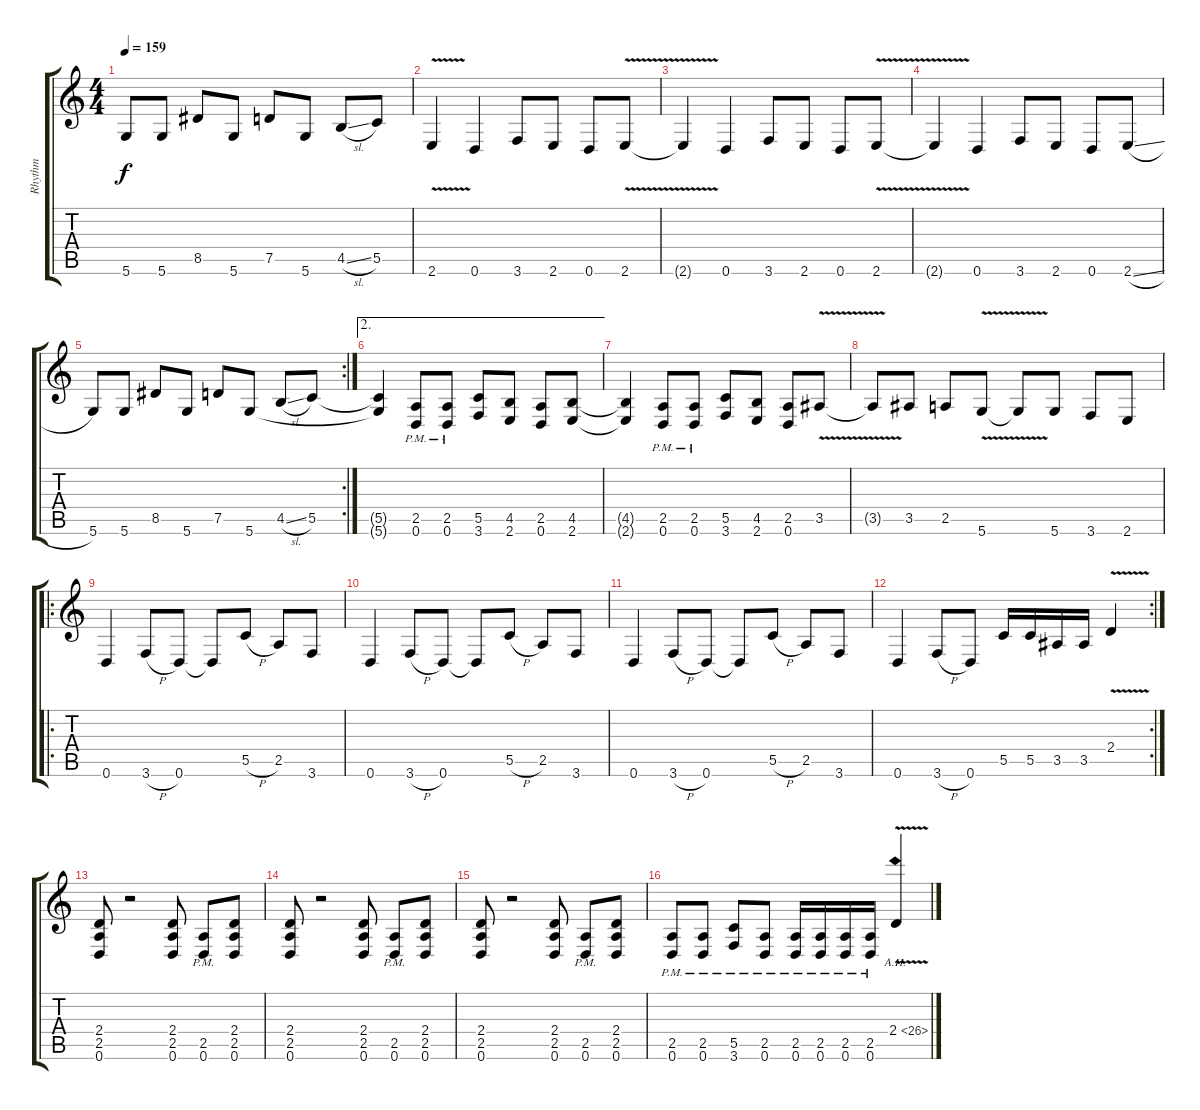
\track ("Rhythm" "Rhythm") {instrument electricguitarclean}
\staff {score tabs}
\tuning (D4 A3 F3 C3 G2 D2) {hide}
\ts (4 4)
\tempo 159
\clef g2
\ks c
5.6.8{dy f} 5.6.8 8.5.8 5.6.8 7.5.8 5.6.8 4.5{sl}.8 5.5.8 |
2.6{v}.4 0.6.4 3.6.8 2.6.8 0.6.8 2.6{v}.8 |
2.6{t}.4 0.6.4 3.6.8 2.6.8 0.6.8 2.6{v}.8 |
2.6{t}.4 0.6.4 3.6.8 2.6.8 0.6.8 2.6{sl}.8 |
\rc 2
5.6.8 5.6.8 8.5.8 5.6.8 7.5.8 5.6.8 4.5{sl}.8 5.5.8 |
\ae 2
(5.5{t} 5.6{t}).4 (2.5{pm} 0.6{pm}).8 (2.5{pm} 0.6{pm}).8 (5.5 3.6).8 (4.5 2.6).8 (2.5 0.6).8 (4.5 2.6).8 |
(4.5{t} 2.6{t}).4 (2.5{pm} 0.6{pm}).8 (2.5{pm} 0.6{pm}).8 (5.5 3.6).8 (4.5 2.6).8 (2.5 0.6).8 3.5{v}.8 |
3.5{t}.8 3.5.8 2.5.8 5.6{v}.8 5.6{t}.8 5.6.8 3.6.8 2.6.8 |
\ro
0.6.4 3.6{h}.8 0.6.8 0.6{t}.8 5.5{h}.8 2.5.8 3.6.8 |
0.6.4 3.6{h}.8 0.6.8 0.6{t}.8 5.5{h}.8 2.5.8 3.6.8 |
0.6.4 3.6{h}.8 0.6.8 0.6{t}.8 5.5{h}.8 2.5.8 3.6.8 |
\rc 2
0.6.4 3.6{h}.8 0.6.8 5.5.16 5.5.16 3.5.16 3.5.16 2.4{v}.4 |
(2.4 2.5 0.6).8 r.2 (2.4 2.5 0.6).8 (2.5{pm} 0.6{pm}).8 (2.4 2.5 0.6).8 |
(2.4 2.5 0.6).8 r.2 (2.4 2.5 0.6).8 (2.5{pm} 0.6{pm}).8 (2.4 2.5 0.6).8 |
(2.4 2.5 0.6).8 r.2 (2.4 2.5 0.6).8 (2.5{pm} 0.6{pm}).8 (2.4 2.5 0.6).8 |
(2.5{pm} 0.6{pm}).8 (2.5{pm} 0.6{pm}).8 (5.5{pm} 3.6{pm}).8 (2.5{pm} 0.6{pm}).8 (2.5{pm} 0.6{pm}).16 (2.5{pm} 0.6{pm}).16 (2.5{pm} 0.6{pm}).16 (2.5{pm} 0.6{pm}).16 2.4{ah 24 v}.4
